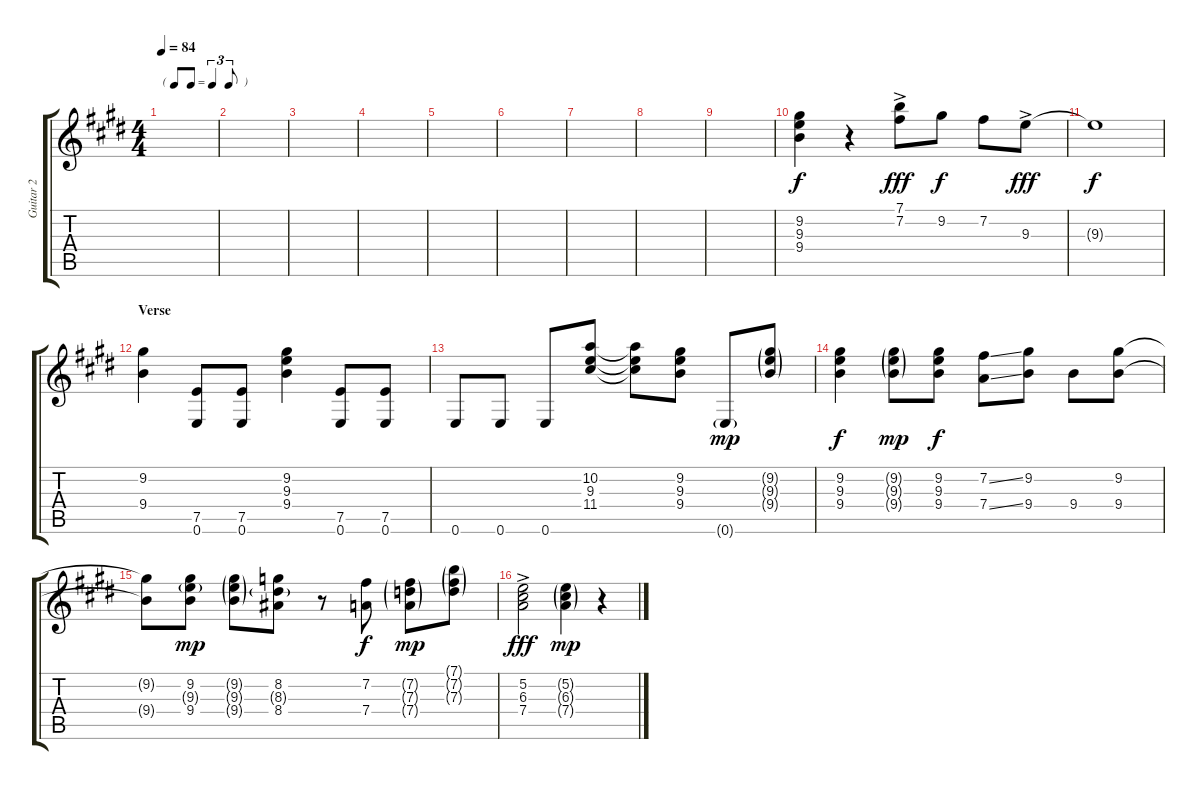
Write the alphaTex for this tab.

\track ("Guitar 2" "Guitar 2") {instrument acousticguitarnylon}
\staff {score tabs}
\tuning (E4 B3 G3 D3 A2 E2) {hide}
\ts (4 4)
\tf triplet8th
\tempo 84
\clef g2
\ks e
|
|
|
|
|
|
|
|
|
(9.2 9.3 9.4).4 r.4 (7.1{ac} 7.2{ac}).8{dy fff} 9.2.8{dy f} 7.2.8 9.3{ac}.8{dy fff} |
9.3{t}.1{dy f} |
\section ("" "Verse")
(9.2 9.4).4 (7.5 0.6).8 (7.5 0.6).8 (9.2 9.3 9.4).4 (7.5 0.6).8 (7.5 0.6).8 |
0.6.8 0.6.8 0.6.8 (10.2 9.3 11.4).8 (10.2{t} 9.3{t} 11.4{t}).8 (9.2 9.3 9.4).8 0.6{g}.8{dy mp} (9.2{g} 9.3{g} 9.4{g}).8 |
(9.2 9.3 9.4).4{dy f} (9.2{g} 9.3{g} 9.4{g}).8{dy mp} (9.2 9.3 9.4).8{dy f} (7.2{ss} 7.4{ss}).8 (9.2 9.4).8 9.4.8 (9.2 9.4).8 |
(9.2{t} 9.4{t}).8 (9.2 9.3{g} 9.4).8{dy mp} (9.2{g} 9.3{g} 9.4{g}).8 (8.2 8.3{g} 8.4).8 r.8 (7.2 7.4).8{dy f} (7.2{g} 7.3{g} 7.4{g}).8{dy mp} (7.1{g} 7.2{g} 7.3{g}).8 |
(5.2{ac} 6.3{ac} 7.4{ac}).2{dy fff} (5.2{g} 6.3{g} 7.4{g}).4{dy mp} r.4
